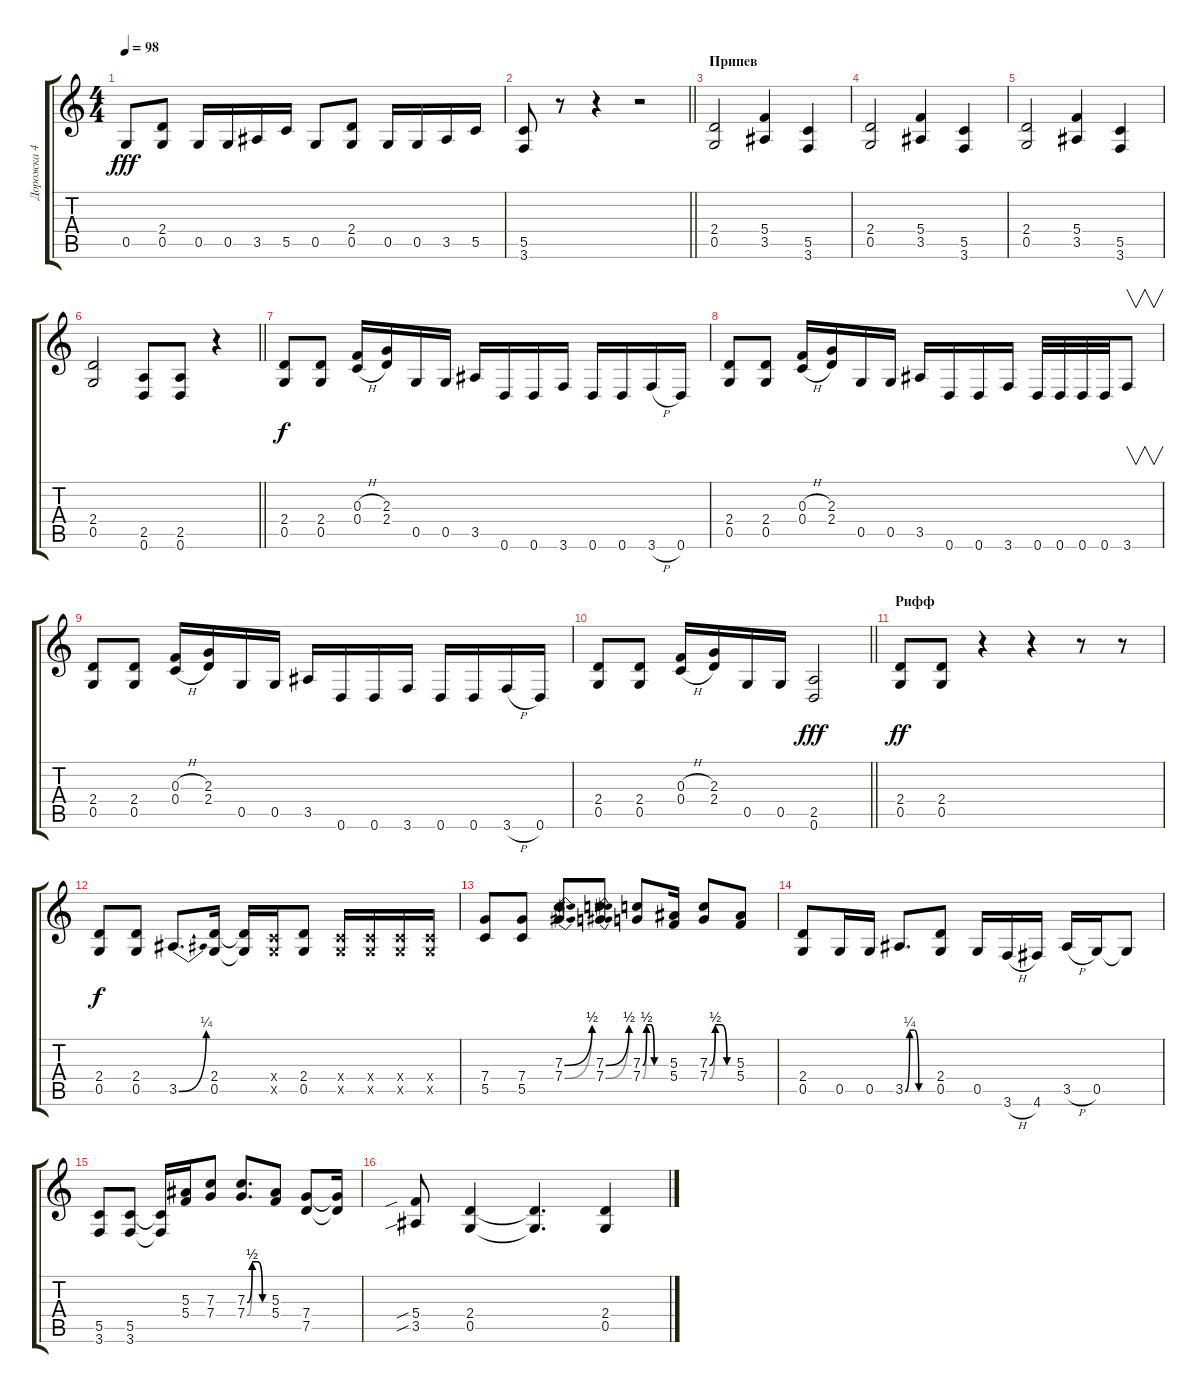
\track ("Дорожка 4" "Дорожка 4") {instrument distortionguitar}
\staff {score tabs}
\tuning (D4 A3 F3 C3 G2 D2) {hide}
\ts (4 4)
\tempo 98
\clef g2
\ks c
0.5.8{dy fff} (2.4 0.5).8 0.5.16 0.5.16 3.5.16 5.5.16 0.5.8 (2.4 0.5).8 0.5.16 0.5.16 3.5.16 5.5.16 |
\barLineRight lightlight
(5.5 3.6).8 r.8 r.4 r.2 |
\section ("" "Припев")
(2.4 0.5).2 (5.4 3.5).4 (5.5 3.6).4 |
(2.4 0.5).2 (5.4 3.5).4 (5.5 3.6).4 |
(2.4 0.5).2 (5.4 3.5).4 (5.5 3.6).4 |
\barLineRight lightlight
(2.4 0.5).2 (2.5 0.6).8 (2.5 0.6).8 r.4 |
(2.4 0.5).8{dy f} (2.4 0.5).8 (0.3{h} 0.4{h}).16 (2.3 2.4).16 0.5.16 0.5.16 3.5.16 0.6.16 0.6.16 3.6.16 0.6.16 0.6.16 3.6{h}.16 0.6.16 |
(2.4 0.5).8 (2.4 0.5).8 (0.3{h} 0.4{h}).16 (2.3 2.4).16 0.5.16 0.5.16 3.5.16 0.6.16 0.6.16 3.6.16 0.6.32 0.6.32 0.6.32 0.6.32 3.6.8{v} |
(2.4 0.5).8 (2.4 0.5).8 (0.3{h} 0.4{h}).16 (2.3 2.4).16 0.5.16 0.5.16 3.5.16 0.6.16 0.6.16 3.6.16 0.6.16 0.6.16 3.6{h}.16 0.6.16 |
\barLineRight lightlight
(2.4 0.5).8 (2.4 0.5).8 (0.3{h} 0.4{h}).16 (2.3 2.4).16 0.5.16 0.5.16 (2.5 0.6).2{dy fff} |
\section ("" "Рифф")
(2.4 0.5).8{dy ff} (2.4 0.5).8 r.4 r.4 r.8 r.8 |
(2.4 0.5).8{dy f} (2.4 0.5).8 3.5{be (bend 0 0 60 1)}.8{d} (2.4 0.5).16 (2.4{t} 0.5{t}).16 (0.4{x} 0.5{x}).16 (2.4 0.5).8 (0.4{x} 0.5{x}).16 (0.4{x} 0.5{x}).16 (0.4{x} 0.5{x}).16 (0.4{x} 0.5{x}).16 |
(7.4 5.5).8 (7.4 5.5).8 (7.3{be (bend 0 0 60 2)} 7.4{be (bend 0 0 60 2)}).8{d} (7.3{be (bend 0 0 60 2)} 7.4{be (bend 0 0 60 2)}).8 (7.3{be (custom 0 0 10 2 20 2 30 0 60 0)} 7.4{be (custom 0 0 10 2 20 2 30 0 60 0)}).8 (5.3 5.4).16 (7.3{be (custom 0 0 15 2 30 2 45 0 60 0)} 7.4{be (custom 0 0 15 2 30 2 45 0 60 0)}).8 (5.3 5.4).8 |
(2.4 0.5).8 0.5.16 0.5.16 3.5{be (custom 0 0 10 1 20 1 30 0 60 0)}.8{d} (2.4 0.5).8 0.5.16 3.6{h}.16 4.6.16 3.5{h}.16 0.5.16 0.5{t}.8 |
(5.5 3.6).8 (5.5 3.6).8 (5.5{t} 3.6{t}).16 (5.3 5.4).16 (7.3 7.4).8 (7.3{be (custom 0 0 15 2 30 2 45 0 60 0)} 7.4{be (custom 0 0 15 2 30 2 45 0 60 0)}).8{d} (5.3 5.4).8 (7.4 7.5).8 (7.4{t} 7.5{t}).16 |
(5.4{sib} 3.5{sib}).8 (2.4 0.5).4 (2.4{t} 0.5{t}).4{d} (2.4 0.5).4
